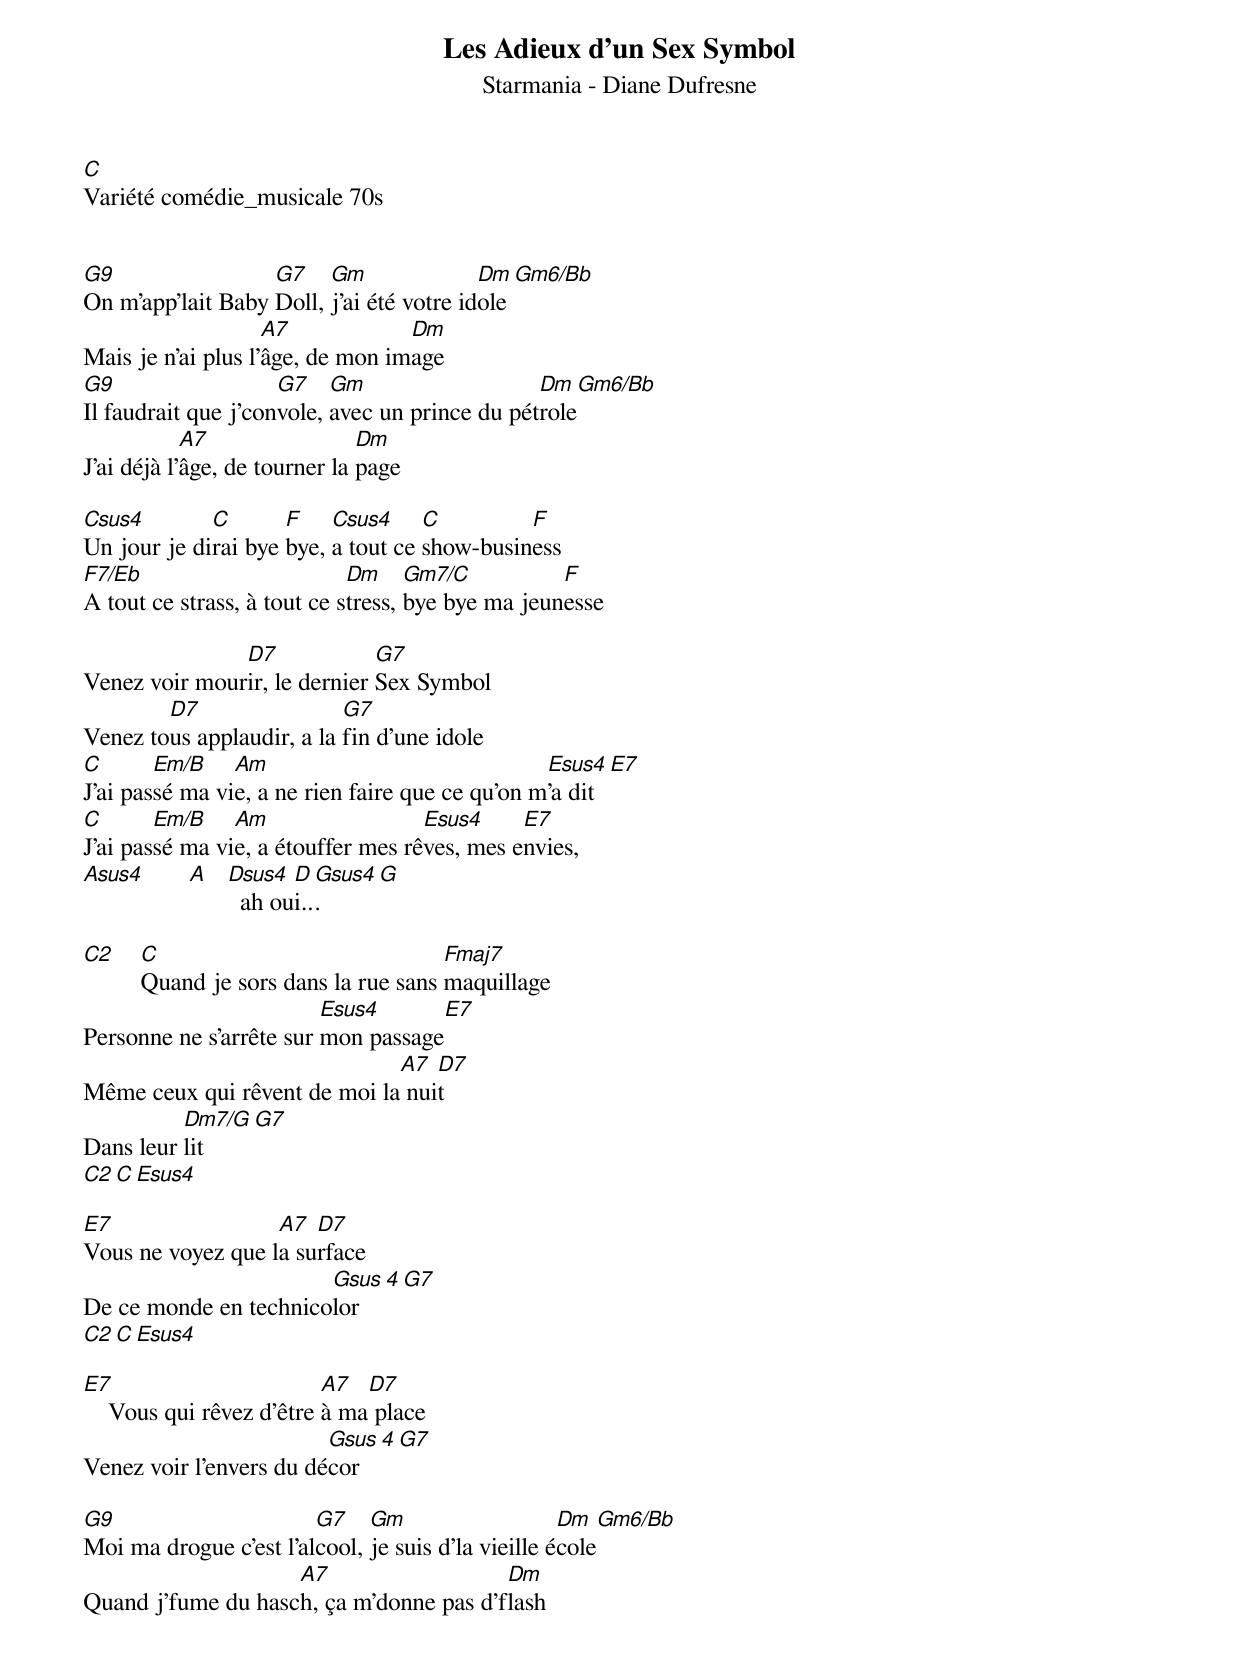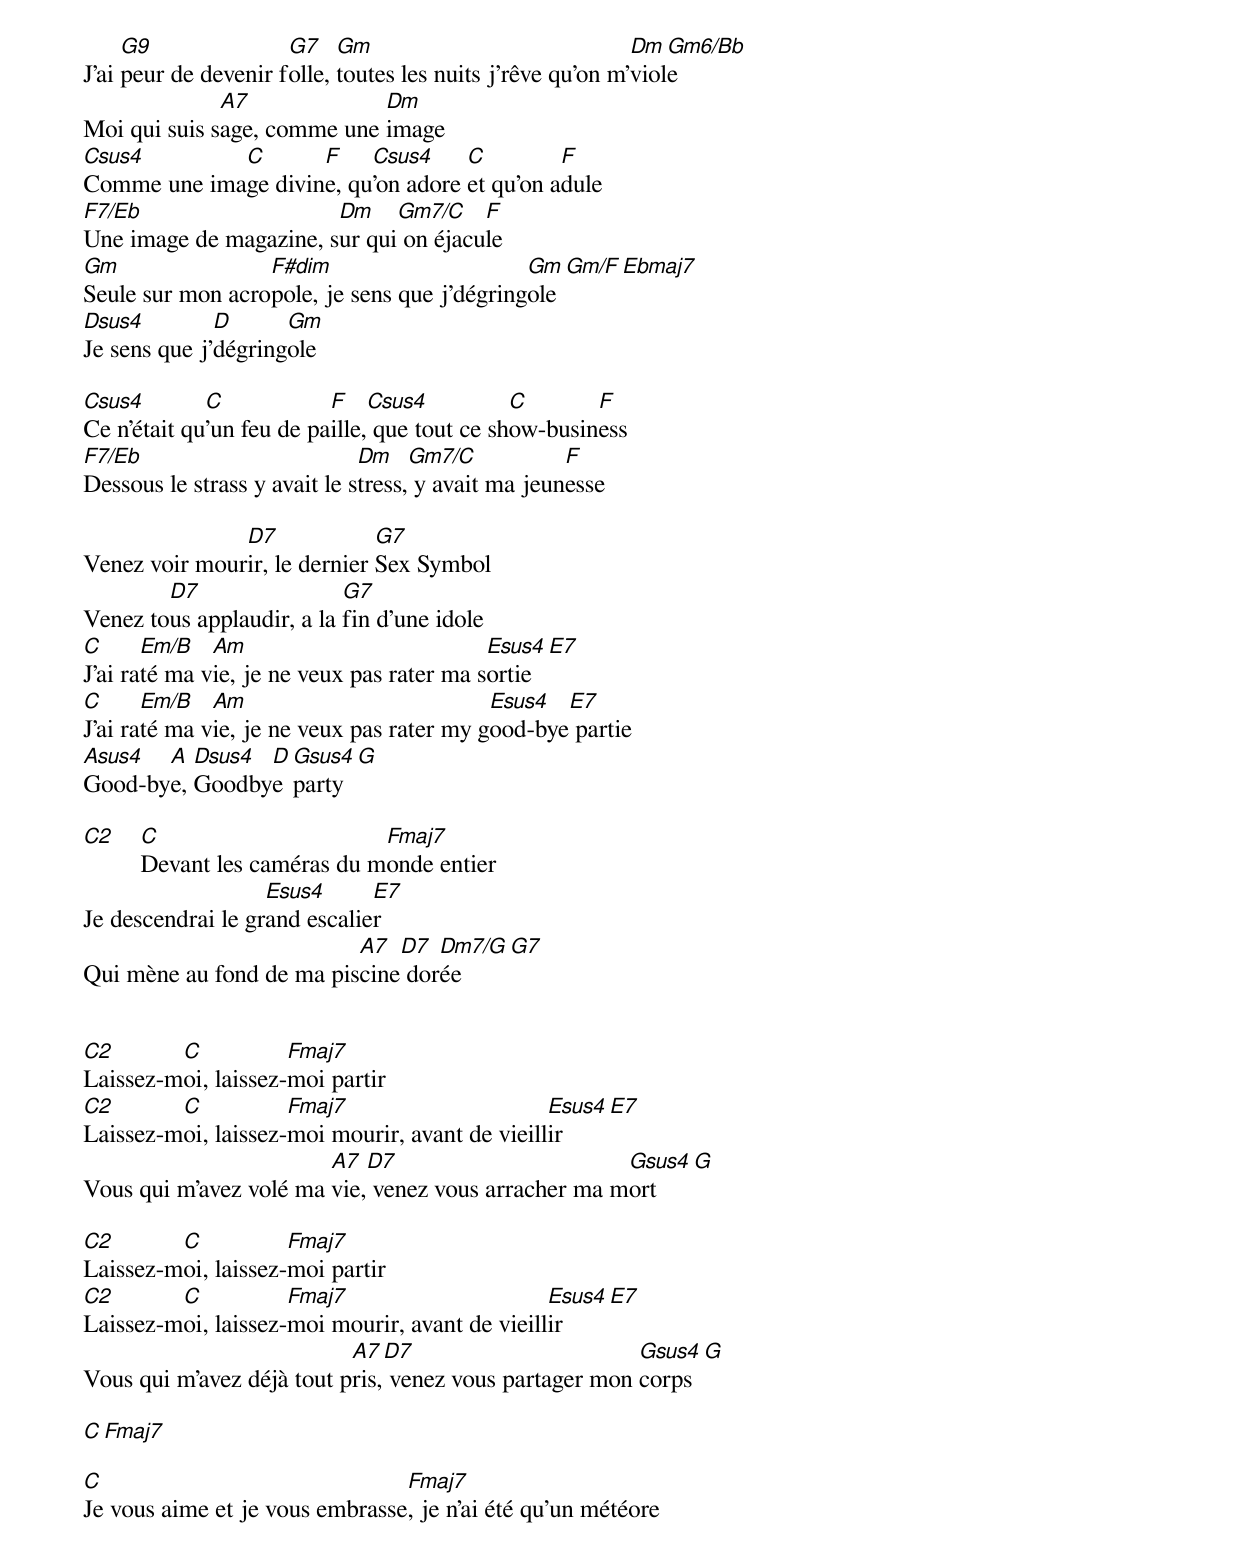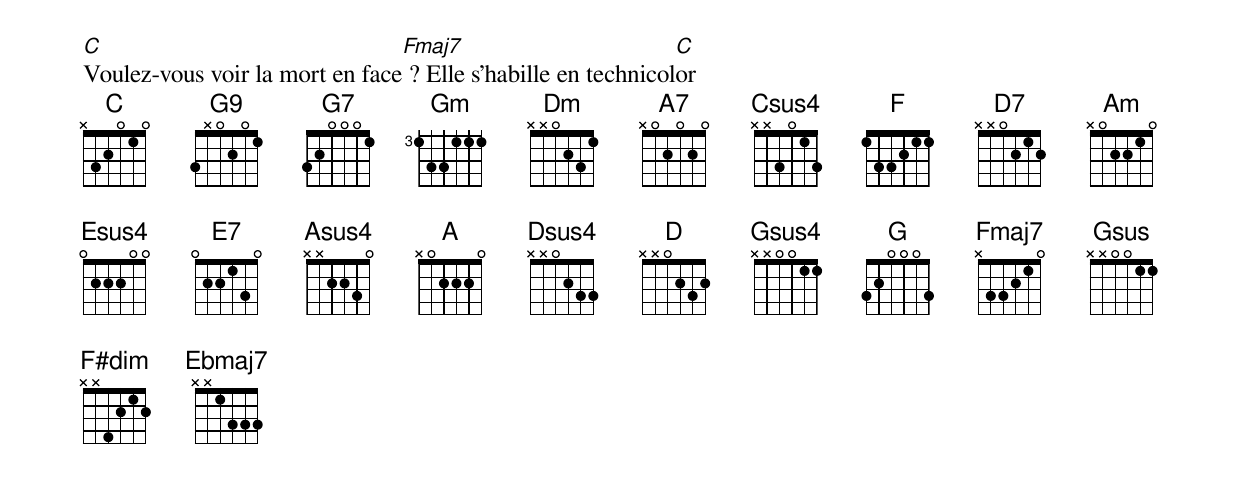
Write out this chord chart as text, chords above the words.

Les Adieux d'un Sex Symbol
Starmania - Diane Dufresne
C
Variété comédie_musicale 70s


G9                 G7    Gm               Dm  Gm6/Bb
On m'app'lait Baby Doll, j'ai été votre idole
                    A7            Dm
Mais je n'ai plus l'âge, de mon image
G9                   G7    Gm                   Dm  Gm6/Bb
Il faudrait que j'convole, avec un prince du pétrole
            A7                 Dm
J'ai déjà l'âge, de tourner la page

Csus4        C       F    Csus4     C         F
Un jour je dirai bye bye, a tout ce show-business
F7/Eb                        Dm     Gm7/C          F
A tout ce strass, à tout ce stress, bye bye ma jeunesse

               D7             G7
Venez voir mourir, le dernier Sex Symbol
        D7                 G7
Venez tous applaudir, a la fin d'une idole
C       Em/B    Am                               Esus4  E7
J'ai passé ma vie, a ne rien faire que ce qu'on m'a dit
C       Em/B    Am                  Esus4     E7
J'ai passé ma vie, a étouffer mes rêves, mes envies,
Asus4  A  Dsus4  D  Gsus4  G
            ah oui...

C2  C                              Fmaj7
    Quand je sors dans la rue sans maquillage
                         Esus4      E7
Personne ne s'arrête sur mon passage
                              A7  D7
Même ceux qui rêvent de moi la nuit
          Dm7/G  G7
Dans leur lit
C2  C   Esus4

E7                 A7  D7
Vous ne voyez que la surface
                       Gsus 4  G7
De ce monde en technicolor
C2  C    Esus4

E7                        A7  D7
    Vous qui rêvez d'être à ma place
                         Gsus 4  G7
Venez voir l'envers du décor

G9                      G7    Gm                    Dm  Gm6/Bb
Moi ma drogue c'est l'alcool, je suis d'la vieille école
                    A7                   Dm
Quand j'fume du hasch, ça m'donne pas d'flash
     G9               G7    Gm                              Dm  Gm6/Bb
J'ai peur de devenir folle, toutes les nuits j'rêve qu'on m'viole
              A7             Dm
Moi qui suis sage, comme une image
Csus4        C       F    Csus4     C         F
Comme une image divine, qu'on adore et qu'on adule
F7/Eb                   Dm    Gm7/C    F
Une image de magazine, sur qui on éjacule
Gm                F#dim                      Gm  Gm/F  Ebmaj7
Seule sur mon acropole, je sens que j'dégringole
Dsus4         D      Gm
Je sens que j'dégringole

Csus4        C            F    Csus4          C       F
Ce n'était qu'un feu de paille, que tout ce show-business
F7/Eb                         Dm    Gm7/C           F
Dessous le strass y avait le stress, y avait ma jeunesse

               D7             G7
Venez voir mourir, le dernier Sex Symbol
        D7                 G7
Venez tous applaudir, a la fin d'une idole
C      Em/B   Am                           Esus4  E7
J'ai raté ma vie, je ne veux pas rater ma sortie
C      Em/B   Am                           Esus4  E7
J'ai raté ma vie, je ne veux pas rater my good-bye partie
Asus4  A  Dsus4 D Gsus4  G
Good-bye, Goodbye party

C2  C                      Fmaj7
    Devant les caméras du monde entier
                   Esus4      E7
Je descendrai le grand escalier
                          A7  D7  Dm7/G  G7
Qui mène au fond de ma piscine dorée


C2       C           Fmaj7
Laissez-moi, laissez-moi partir
C2       C           Fmaj7                      Esus4  E7
Laissez-moi, laissez-moi mourir, avant de vieillir
                        A7  D7                       Gsus4  G
Vous qui m'avez volé ma vie, venez vous arracher ma mort

C2       C           Fmaj7
Laissez-moi, laissez-moi partir
C2       C           Fmaj7                      Esus4  E7
Laissez-moi, laissez-moi mourir, avant de vieillir
                           A7  D7                       Gsus4  G
Vous qui m'avez déjà tout pris, venez vous partager mon corps

C  Fmaj7

C                               Fmaj7
Je vous aime et je vous embrasse, je n'ai été qu'un météore
C                               Fmaj7                         C
Voulez-vous voir la mort en face ? Elle s'habille en technicolor
